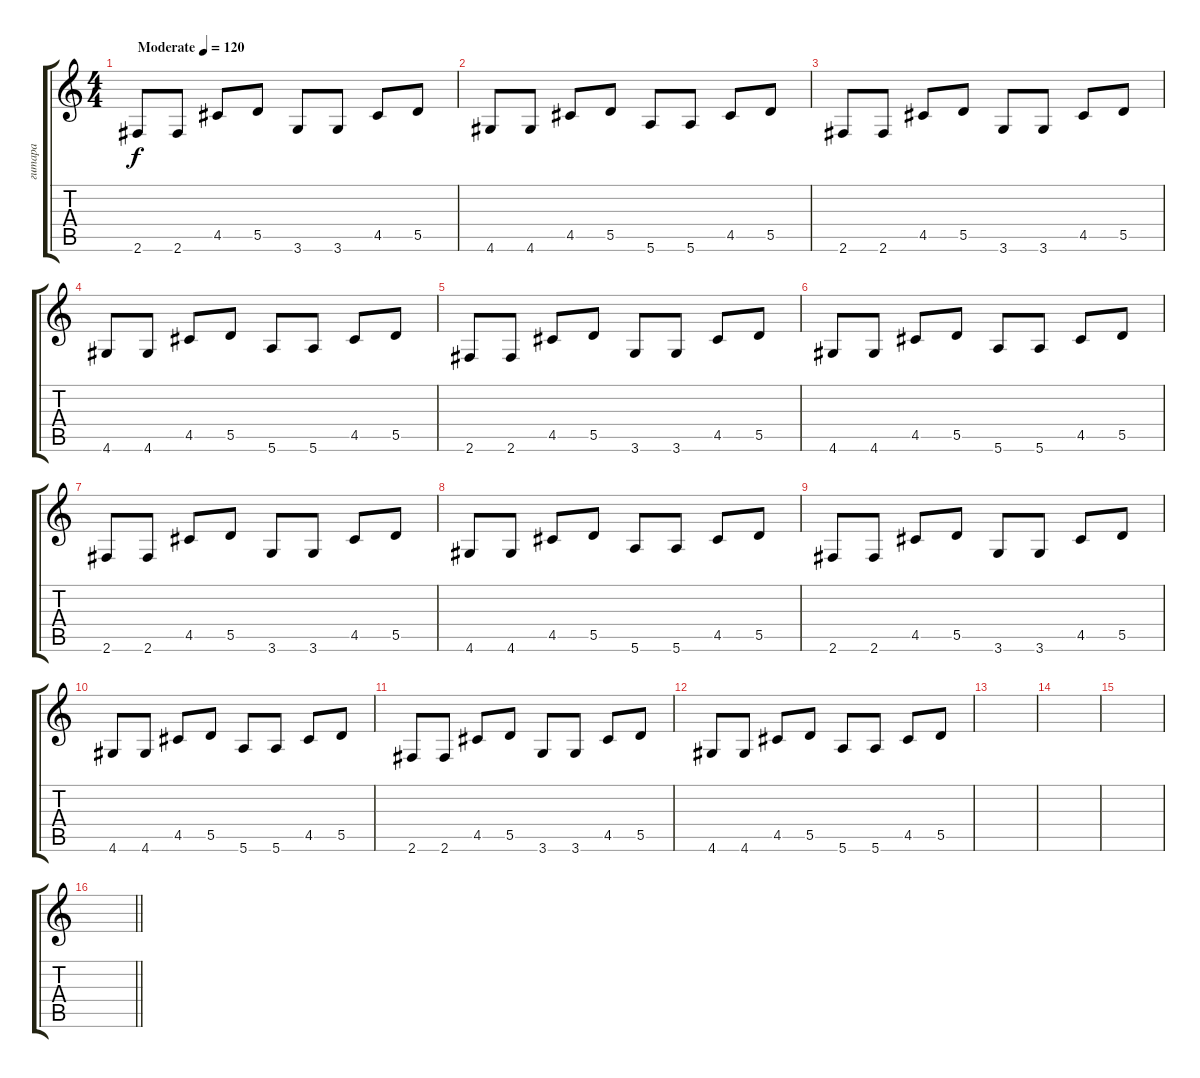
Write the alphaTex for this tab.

\track ("гитара" "гитара") {instrument electricguitarclean}
\staff {score tabs}
\tuning (E4 B3 G3 D3 A2 E2) {hide}
\ts (4 4)
\tempo (120 "Moderate")
\clef g2
\ks c
2.6.8{dy f instrument electricguitarjazz} 2.6.8 4.5.8 5.5.8 3.6.8 3.6.8 4.5.8 5.5.8 |
4.6.8 4.6.8 4.5.8 5.5.8 5.6.8 5.6.8 4.5.8 5.5.8 |
2.6.8 2.6.8 4.5.8 5.5.8 3.6.8 3.6.8 4.5.8 5.5.8 |
4.6.8 4.6.8 4.5.8 5.5.8 5.6.8 5.6.8 4.5.8 5.5.8 |
2.6.8 2.6.8 4.5.8 5.5.8 3.6.8 3.6.8 4.5.8 5.5.8 |
4.6.8 4.6.8 4.5.8 5.5.8 5.6.8 5.6.8 4.5.8 5.5.8 |
2.6.8 2.6.8 4.5.8 5.5.8 3.6.8 3.6.8 4.5.8 5.5.8 |
4.6.8 4.6.8 4.5.8 5.5.8 5.6.8 5.6.8 4.5.8 5.5.8 |
2.6.8 2.6.8 4.5.8 5.5.8 3.6.8 3.6.8 4.5.8 5.5.8 |
4.6.8 4.6.8 4.5.8 5.5.8 5.6.8 5.6.8 4.5.8 5.5.8 |
2.6.8 2.6.8 4.5.8 5.5.8 3.6.8 3.6.8 4.5.8 5.5.8 |
4.6.8 4.6.8 4.5.8 5.5.8 5.6.8 5.6.8 4.5.8 5.5.8 |
|
|
|
\barLineRight lightlight
